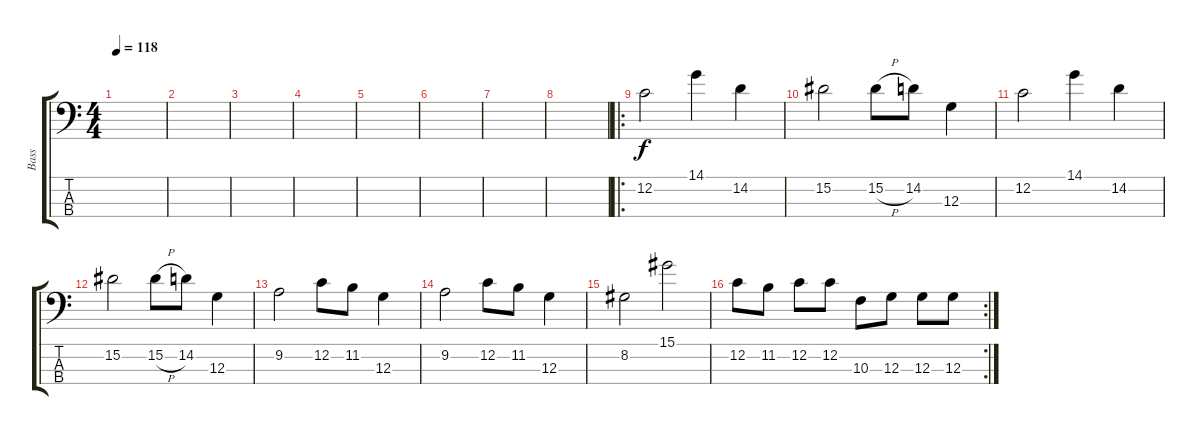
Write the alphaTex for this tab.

\track ("Bass" "Bass") {instrument electricbassfinger}
\staff {score tabs}
\tuning (F2 C2 G1 C1) {hide}
\ts (4 4)
\tempo 118
\clef f4
\ks c
|
|
|
|
|
|
|
|
\ro
12.2.2 14.1.4 14.2.4 |
15.2.2 15.2{h}.8 14.2.8 12.3.4 |
12.2.2 14.1.4 14.2.4 |
15.2.2 15.2{h}.8 14.2.8 12.3.4 |
9.2.2 12.2.8 11.2.8 12.3.4 |
9.2.2 12.2.8 11.2.8 12.3.4 |
8.2.2 15.1.2 |
\rc 2
12.2.8 11.2.8 12.2.8 12.2.8 10.3.8 12.3.8 12.3.8 12.3.8
